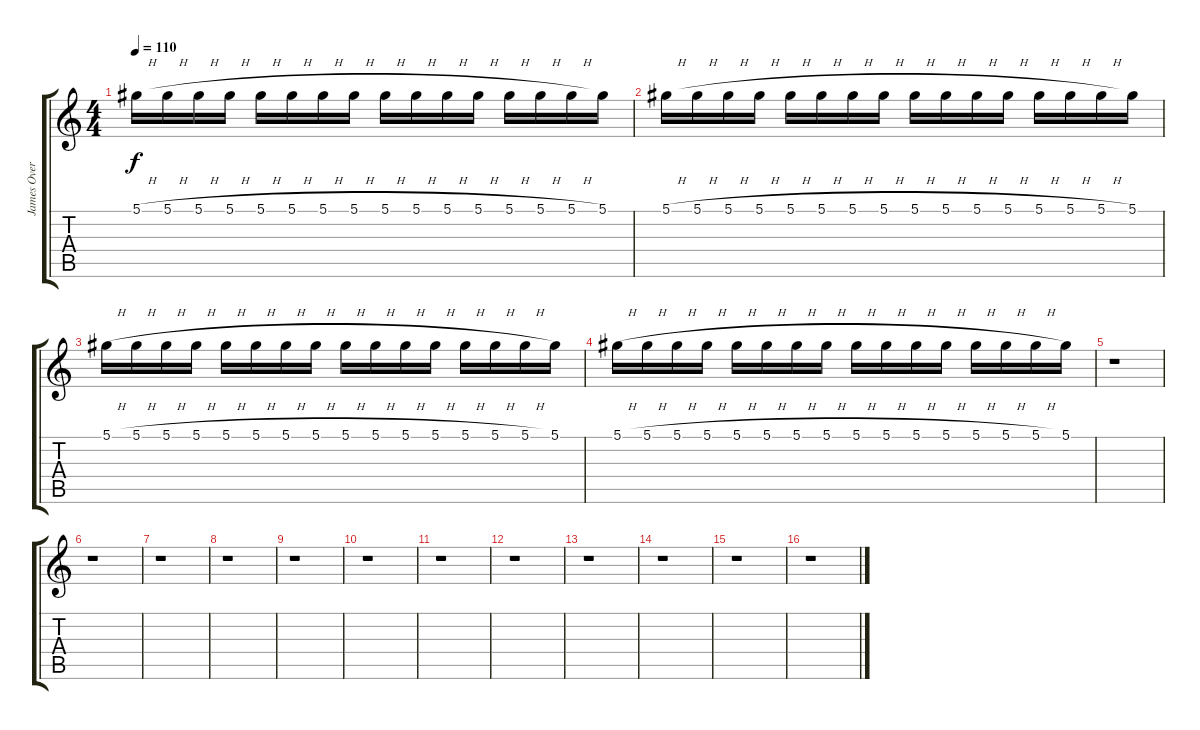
\track ("James Overdubs" "James Over") {instrument overdrivenguitar}
\staff {score tabs}
\tuning (Eb4 Bb3 Gb3 Db3 Ab2 Db2) {hide}
\ts (4 4)
\tempo 110
\clef g2
\ks c
5.1{h}.16{dy f} 5.1{h}.16 5.1{h}.16 5.1{h}.16 5.1{h}.16 5.1{h}.16 5.1{h}.16 5.1{h}.16 5.1{h}.16 5.1{h}.16 5.1{h}.16 5.1{h}.16 5.1{h}.16 5.1{h}.16 5.1{h}.16 5.1.16 |
5.1{h}.16 5.1{h}.16 5.1{h}.16 5.1{h}.16 5.1{h}.16 5.1{h}.16 5.1{h}.16 5.1{h}.16 5.1{h}.16 5.1{h}.16 5.1{h}.16 5.1{h}.16 5.1{h}.16 5.1{h}.16 5.1{h}.16 5.1.16 |
5.1{h}.16 5.1{h}.16 5.1{h}.16 5.1{h}.16 5.1{h}.16 5.1{h}.16 5.1{h}.16 5.1{h}.16 5.1{h}.16 5.1{h}.16 5.1{h}.16 5.1{h}.16 5.1{h}.16 5.1{h}.16 5.1{h}.16 5.1.16 |
5.1{h}.16 5.1{h}.16 5.1{h}.16 5.1{h}.16 5.1{h}.16 5.1{h}.16 5.1{h}.16 5.1{h}.16 5.1{h}.16 5.1{h}.16 5.1{h}.16 5.1{h}.16 5.1{h}.16 5.1{h}.16 5.1{h}.16 5.1.16 |
r.1 |
r.1 |
r.1 |
r.1 |
r.1 |
r.1 |
r.1 |
r.1 |
r.1 |
r.1 |
r.1 |
r.1
